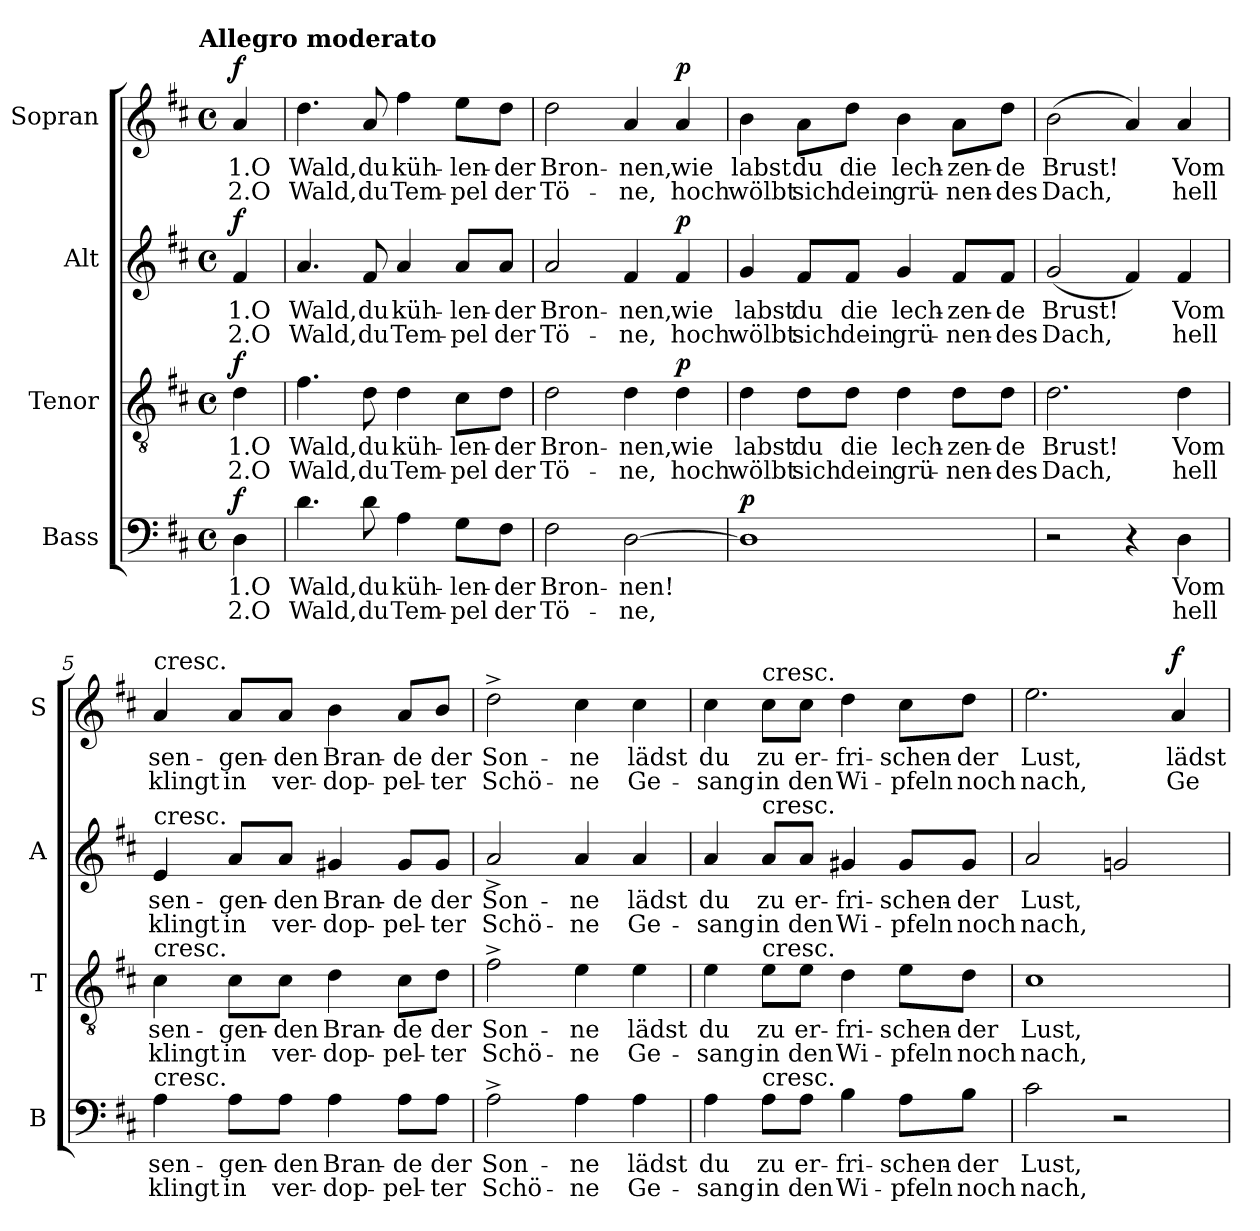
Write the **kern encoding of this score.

**kern	**text	**text	**dynam	**kern	**text	**text	**dynam	**kern	**text	**text	**dynam	**kern	**text	**text	**dynam
*part4	*part4	*part4	*part4	*part3	*part3	*part3	*part3	*part2	*part2	*part2	*part2	*part1	*part1	*part1	*part1
*staff4	*staff4	*staff4	*staff4	*staff3	*staff3	*staff3	*staff3	*staff2	*staff2	*staff2	*staff2	*staff1	*staff1	*staff1	*staff1
*I"Bass	*	*	*	*I"Tenor	*	*	*	*I"Alt	*	*	*	*I"Sopran	*	*	*
*I'B	*	*	*	*I'T	*	*	*	*I'A	*	*	*	*I'S	*	*	*
*clefF4	*	*	*	*clefGv2	*	*	*	*clefG2	*	*	*	*clefG2	*	*	*
*k[f#c#]	*	*	*	*k[f#c#]	*	*	*	*k[f#c#]	*	*	*	*k[f#c#]	*	*	*
*D:	*	*	*	*D:	*	*	*	*D:	*	*	*	*D:	*	*	*
!!LO:TX:omd:t=Allegro moderato
*M4/4	*	*	*	*M4/4	*	*	*	*M4/4	*	*	*	*M4/4	*	*	*
*met(c)	*	*	*	*met(c)	*	*	*	*met(c)	*	*	*	*met(c)	*	*	*
*MM128	*	*	*	*MM128	*	*	*	*MM128	*	*	*	*MM128	*	*	*
=	=	=	=	=	=	=	=	=	=	=	=	=	=	=	=
!	!	!	!LO:DY:a	!	!	!	!LO:DY:a	!	!	!	!LO:DY:a	!	!	!	!LO:DY:a
4D	1.O	2.O	f	4d	1.O	2.O	f	4f#	1.O	2.O	f	4a	1.O	2.O	f
=1	=1	=1	=1	=1	=1	=1	=1	=1	=1	=1	=1	=1	=1	=1	=1
4.d	Wald,	Wald,	.	4.f#	Wald,	Wald,	.	4.a	Wald,	Wald,	.	4.dd	Wald,	Wald,	.
8d	du	du	.	8d	du	du	.	8f#	du	du	.	8a	du	du	.
4A	küh-	Tem-	.	4d	küh-	Tem-	.	4a	küh-	Tem-	.	4ff#	küh-	Tem-	.
8G\L	-len-	-pel	.	8c#\L	-len-	-pel	.	8a/L	-len-	-pel	.	8ee\L	-len-	-pel	.
8F#\J	-der	der	.	8d\J	-der	der	.	8a/J	-der	der	.	8dd\J	-der	der	.
=2	=2	=2	=2	=2	=2	=2	=2	=2	=2	=2	=2	=2	=2	=2	=2
2F#	Bron-	Tö-	.	2d	Bron-	Tö-	.	2a	Bron-	Tö-	.	2dd	Bron-	Tö-	.
[2D	-nen!	-ne,	.	4d	-nen,	-ne,	.	4f#	-nen,	-ne,	.	4a	-nen,	-ne,	.
!	!	!	!	!	!	!	!LO:DY:a	!	!	!	!LO:DY:a	!	!	!	!LO:DY:a
.	.	.	.	4d	wie	hoch	p	4f#	wie	hoch	p	4a	wie	hoch	p
=3	=3	=3	=3	=3	=3	=3	=3	=3	=3	=3	=3	=3	=3	=3	=3
!	!	!	!LO:DY:a	!	!	!	!	!	!	!	!	!	!	!	!
1D]	.	.	p	4d	labst	wölbt	.	4g	labst	wölbt	.	4b	labst	wölbt	.
.	.	.	.	8d\L	du	sich	.	8f#/L	du	sich	.	8a\L	du	sich	.
.	.	.	.	8d\J	die	dein	.	8f#/J	die	dein	.	8dd\J	die	dein	.
.	.	.	.	4d	lech-	grü-	.	4g	lech-	grü-	.	4b	lech-	grü-	.
.	.	.	.	8d\L	-zen-	-nen-	.	8f#/L	-zen-	-nen-	.	8a\L	-zen-	-nen-	.
.	.	.	.	8d\J	-de	-des	.	8f#/J	-de	-des	.	8dd\J	-de	-des	.
=4	=4	=4	=4	=4	=4	=4	=4	=4	=4	=4	=4	=4	=4	=4	=4
2r	.	.	.	2.d	Brust!	Dach,	.	(2g	Brust!	Dach,	.	(2b	Brust!	Dach,	.
4r	.	.	.	.	.	.	.	4f#)	.	.	.	4a)	.	.	.
4D	Vom	hell	.	4d	Vom	hell	.	4f#	Vom	hell	.	4a	Vom	hell	.
=5	=5	=5	=5	=5	=5	=5	=5	=5	=5	=5	=5	=5	=5	=5	=5
!	!	!	!	!	!	!	!	!	!	!	!	!LO:TX:a:t=cresc.	!	!	!
!	!	!	!	!	!	!	!	!LO:TX:a:t=cresc.	!	!	!	!	!	!	!
!	!	!	!	!LO:TX:a:t=cresc.	!	!	!	!	!	!	!	!	!	!	!
!LO:TX:a:t=cresc.	!	!	!	!	!	!	!	!	!	!	!	!	!	!	!
4A	sen-	klingt	.	4c#	sen-	klingt	.	4e	sen-	klingt	.	4a	sen-	klingt	.
8A\L	-gen-	in	.	8c#\L	-gen-	in	.	8a/L	-gen-	in	.	8a/L	-gen-	in	.
8A\J	-den	ver-	.	8c#\J	-den	ver-	.	8a/J	-den	ver-	.	8a/J	-den	ver-	.
4A	Bran-	-dop-	.	4d	Bran-	-dop-	.	4g#X	Bran-	-dop-	.	4b	Bran-	-dop-	.
8A\L	-de	-pel-	.	8c#\L	-de	-pel-	.	8g#/L	-de	-pel-	.	8a/L	-de	-pel-	.
8A\J	der	-ter	.	8d\J	der	-ter	.	8g#/J	der	-ter	.	8b/J	der	-ter	.
=6	=6	=6	=6	=6	=6	=6	=6	=6	=6	=6	=6	=6	=6	=6	=6
2A^	Son-	Schö-	.	2f#^	Son-	Schö-	.	2a^	Son-	Schö-	.	2dd^	Son-	Schö-	.
4A	-ne	-ne	.	4e	-ne	-ne	.	4a	-ne	-ne	.	4cc#	-ne	-ne	.
4A	lädst	Ge-	.	4e	lädst	Ge-	.	4a	lädst	Ge-	.	4cc#	lädst	Ge-	.
=7	=7	=7	=7	=7	=7	=7	=7	=7	=7	=7	=7	=7	=7	=7	=7
4A	du	-sang	.	4e	du	-sang	.	4a	du	-sang	.	4cc#	du	-sang	.
!	!	!	!	!	!	!	!	!	!	!	!	!LO:TX:a:t=cresc.	!	!	!
!	!	!	!	!	!	!	!	!LO:TX:a:t=cresc.	!	!	!	!	!	!	!
!	!	!	!	!LO:TX:a:t=cresc.	!	!	!	!	!	!	!	!	!	!	!
!LO:TX:a:t=cresc.	!	!	!	!	!	!	!	!	!	!	!	!	!	!	!
8A\L	zu	in	.	8e\L	zu	in	.	8a/L	zu	in	.	8cc#\L	zu	in	.
8A\J	er-	den	.	8e\J	er-	den	.	8a/J	er-	den	.	8cc#\J	er-	den	.
4B	-fri-	Wi-	.	4d	-fri-	Wi-	.	4g#X	-fri-	Wi-	.	4dd	-fri-	Wi-	.
8A\L	-schen-	-pfeln	.	8e\L	-schen-	-pfeln	.	8g#/L	-schen-	-pfeln	.	8cc#\L	-schen-	-pfeln	.
8B\J	-der	noch	.	8d\J	-der	noch	.	8g#/J	-der	noch	.	8dd\J	-der	noch	.
=8	=8	=8	=8	=8	=8	=8	=8	=8	=8	=8	=8	=8	=8	=8	=8
2c#	Lust,	nach,	.	1c#	Lust,	nach,	.	2a	Lust,	nach,	.	2.ee	Lust,	nach,	.
2r	.	.	.	.	.	.	.	2gn	.	.	.	.	.	.	.
!	!	!	!	!	!	!	!	!	!	!	!	!	!	!	!LO:DY:a
.	.	.	.	.	.	.	.	.	.	.	.	4a	lädst	Ge-	f
=	=	=	=	=	=	=	=	=	=	=	=	=	=	=	=
*-	*-	*-	*-	*-	*-	*-	*-	*-	*-	*-	*-	*-	*-	*-	*-
